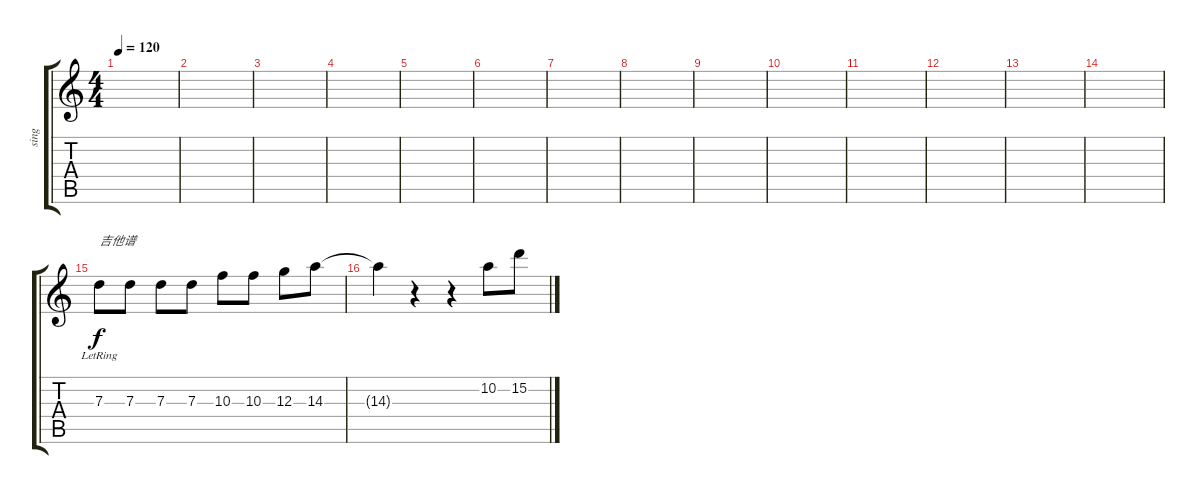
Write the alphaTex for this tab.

\track ("sing" "sing") {instrument acousticguitarnylon}
\staff {score tabs}
\tuning (E4 B3 G3 D3 A2 E2) {hide}
\ts (4 4)
\tempo 120
\clef g2
\ks c
|
|
|
|
|
|
|
|
|
|
|
|
|
|
7.3{lr}.8{txt "吉他谱"} 7.3.8 7.3.8 7.3.8 10.3.8 10.3.8 12.3.8 14.3.8 |
14.3{t}.4 r.4 r.4 10.2.8 15.2.8
